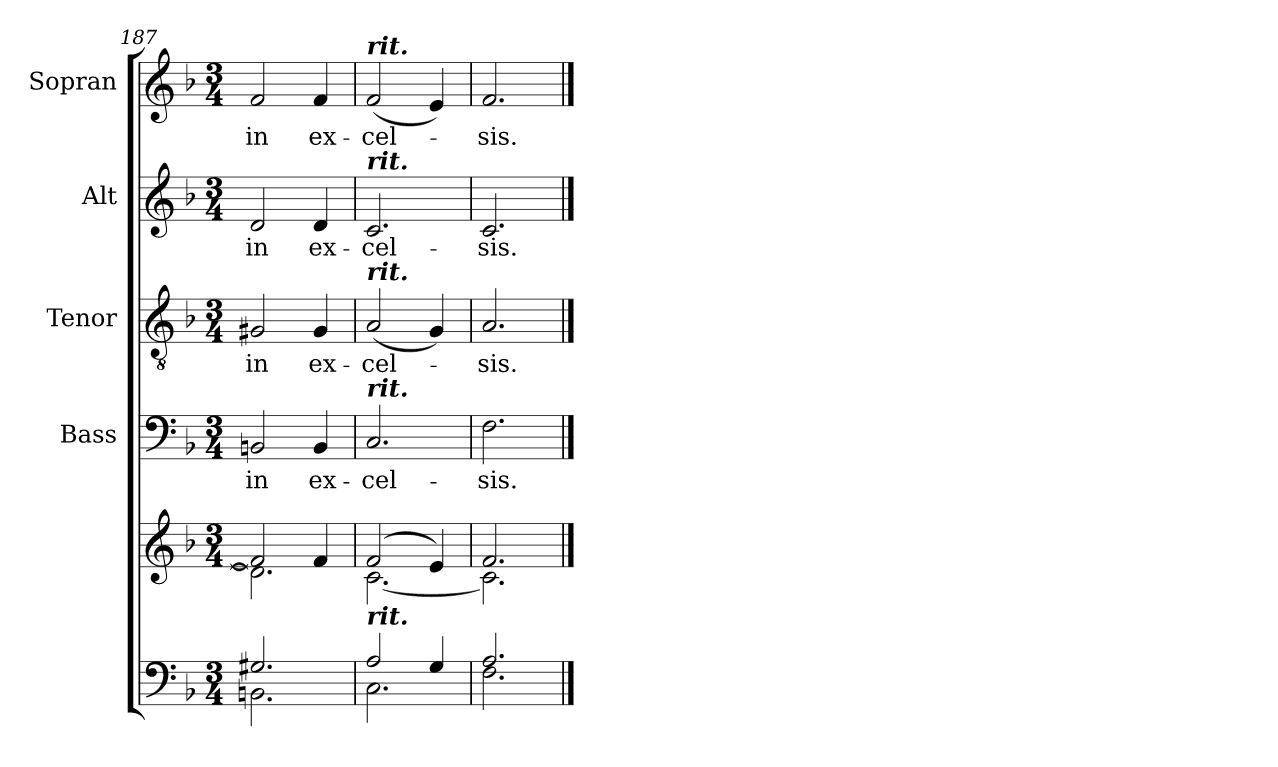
**kern	**kern	**kern	**text	**kern	**text	**kern	**text	**kern	**text
*part5	*part5	*part4	*part4	*part3	*part3	*part2	*part2	*part1	*part1
*staff6	*staff5	*staff4	*staff4	*staff3	*staff3	*staff2	*staff2	*staff1	*staff1
*	*	*I"Bass	*	*I"Tenor	*	*I"Alt	*	*I"Sopran	*
*	*	*I'B.	*	*I'T.	*	*I'A.	*	*I'S.	*
*clefF4	*clefG2	*clefF4	*	*clefGv2	*	*clefG2	*	*clefG2	*
*k[b-]	*k[b-]	*k[b-]	*	*k[b-]	*	*k[b-]	*	*k[b-]	*
*F:	*F:	*F:	*	*F:	*	*F:	*	*F:	*
*M3/4	*M3/4	*M3/4	*	*M3/4	*	*M3/4	*	*M3/4	*
=187	=187	=187	=187	=187	=187	=187	=187	=187	=187
*^	*^	*	*	*	*	*	*	*	*
!	!	!	!	!	!LO:LY:b	!	!LO:LY:b	!	!LO:LY:b	!	!LO:LY:b
2.G#X/	2.BBn\	2f/]	2.d\]	2BBn/	in	2G#X/	in	2d/	in	2f/	in
!	!	!	!	!	!LO:LY:b	!	!LO:LY:b	!	!LO:LY:b	!	!LO:LY:b
.	.	4f/	.	4BB/	ex-	4G#/	ex-	4d/	ex-	4f/	ex-
=188	=188	=188	=188	=188	=188	=188	=188	=188	=188	=188	=188
!	!	!	!	!	!	!	!	!	!	!LO:TX:a:Bi:t=rit.	!
!	!	!	!	!	!	!	!	!LO:TX:a:Bi:t=rit.	!	!	!
!	!	!	!	!	!	!LO:TX:a:Bi:t=rit.	!	!	!	!	!
!	!	!	!	!LO:TX:a:Bi:t=rit.	!	!	!	!	!	!	!
!	!	!LO:TX:b:Bi:t=rit.	!	!	!	!	!	!	!	!	!
!	!	!	!	!	!LO:LY:b	!	!LO:LY:b	!	!LO:LY:b	!	!LO:LY:b
2A/	2.C\	(2f/	[<2.c\	2.C/	-cel-	(<2A/	-cel-	2.c/	-cel-	(<2f/	-cel-
4G/	.	4e/)	.	.	.	4G/)	.	.	.	4e/)	.
=189	=189	=189	=189	=189	=189	=189	=189	=189	=189	=189	=189
!	!	!	!	!	!LO:LY:b	!	!LO:LY:b	!	!LO:LY:b	!	!LO:LY:b
2.A/	2.F\	2.f/	2.c\]	2.F\	-sis.	2.A/	-sis.	2.c/	-sis.	2.f/	-sis.
*v	*v	*	*	*	*	*	*	*	*	*	*
*	*v	*v	*	*	*	*	*	*	*	*
==	==	==	==	==	==	==	==	==	==
*-	*-	*-	*-	*-	*-	*-	*-	*-	*-
